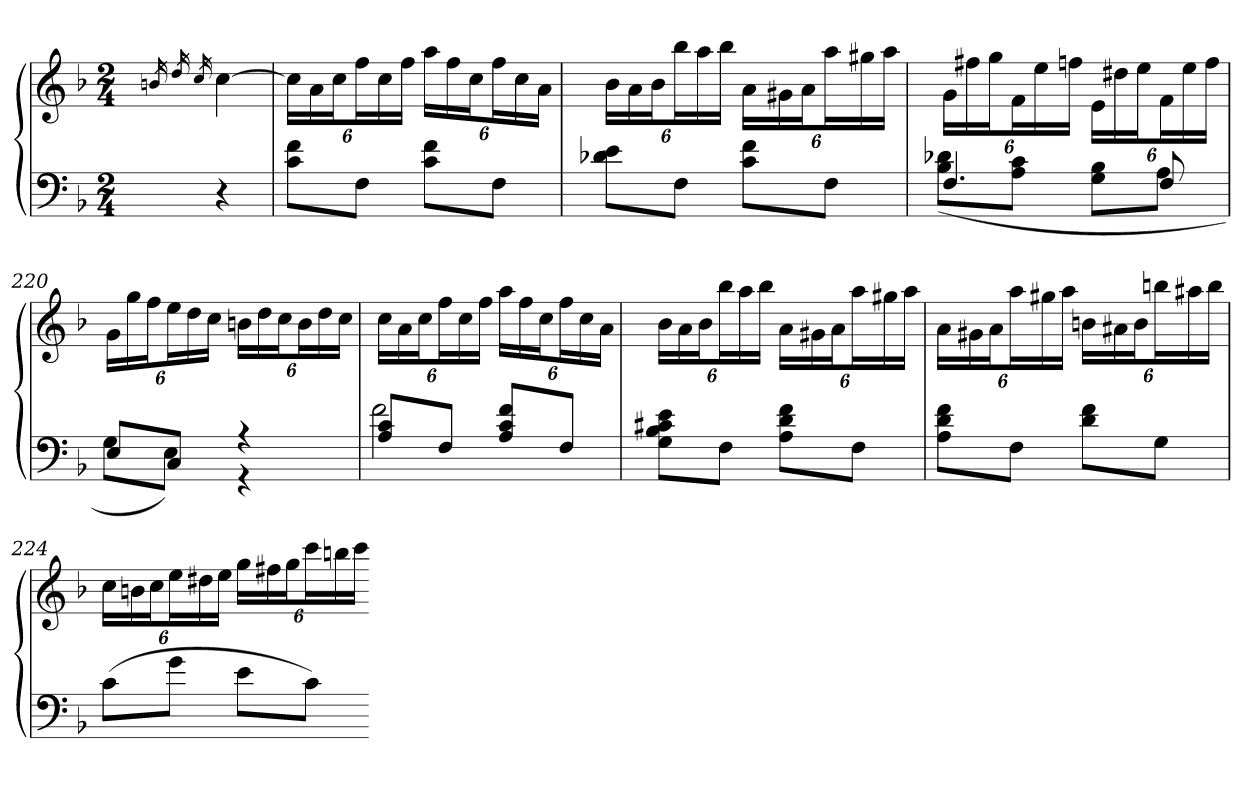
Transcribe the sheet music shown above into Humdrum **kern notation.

**kern	**kern
*part1	*part1
*staff2	*staff1
*clefF4	*clefG2
*k[b-]	*k[b-]
*F:	*F:
*M2/4	*M2/4
=	=
.	16qbn
.	16qdd
.	16qcc
4r	[4cc
=217	=217
8c 8fL	24ccLL]
.	24a
.	24ccJ
8FJ	24ffL
.	24cc
.	24ffJJ
8c 8fL	24aaLL
.	24ff
.	24ccJ
8FJ	24ffL
.	24cc
.	24aJJ
=218	=218
8d-X 8eL	24b-LL
.	24a
.	24b-J
8FJ	24bb-L
.	24aa
.	24bb-JJ
8c 8fL	24aLL
.	24g#X
.	24aJ
8FJ	24aaL
.	24gg#X
.	24aaJJ
=219	=219
*^	*
4.F	(8B- 8d-XL	24gLL
.	.	24ff#X
.	.	24ggJ
.	8A 8cJ	24fL
.	.	24ee
.	.	24ffnJJ
.	8G 8B-L	24eLL
.	.	24dd#X
.	.	24eeJ
8F	8AJ	24fL
.	.	24ee
.	.	24ffJJ
=220	=220	=220
8EL	8GL	24gLL
.	.	24gg
.	.	24ffJ
8CJ	8EJ)	24eeL
.	.	24dd
.	.	24ccJJ
4r	4r	24bnLL
.	.	24dd
.	.	24ccJ
.	.	24bL
.	.	24dd
.	.	24ccJJ
=221	=221	=221
8A 8cL	2f	24ccLL
.	.	24a
.	.	24ccJ
8FJ	.	24ffL
.	.	24cc
.	.	24ffJJ
8A 8c 8fL	.	24aaLL
.	.	24ff
.	.	24ccJ
8FJ	.	24ffL
.	.	24cc
.	.	24aJJ
*v	*v	*
=222	=222
8G 8B- 8c#X 8eL	24b-LL
.	24a
.	24b-J
8FJ	24bb-L
.	24aa
.	24bb-JJ
8A 8d 8fL	24aLL
.	24g#X
.	24aJ
8FJ	24aaL
.	24gg#X
.	24aaJJ
=223	=223
8A 8d 8fL	24aLL
.	24g#X
.	24aJ
8FJ	24aaL
.	24gg#X
.	24aaJJ
8d 8fL	24bnLL
.	24a#X
.	24bJ
8GJ	24bbnL
.	24aa#X
.	24bbJJ
=224	=224
(8cL	24ccLL
.	24bn
.	24ccJ
8gJ	24eeL
.	24dd#X
.	24eeJJ
8eL	24ggLL
.	24ff#X
.	24ggJ
8cJ)	24cccL
.	24bbn
.	24cccJJ
=-	=-
*-	*-
